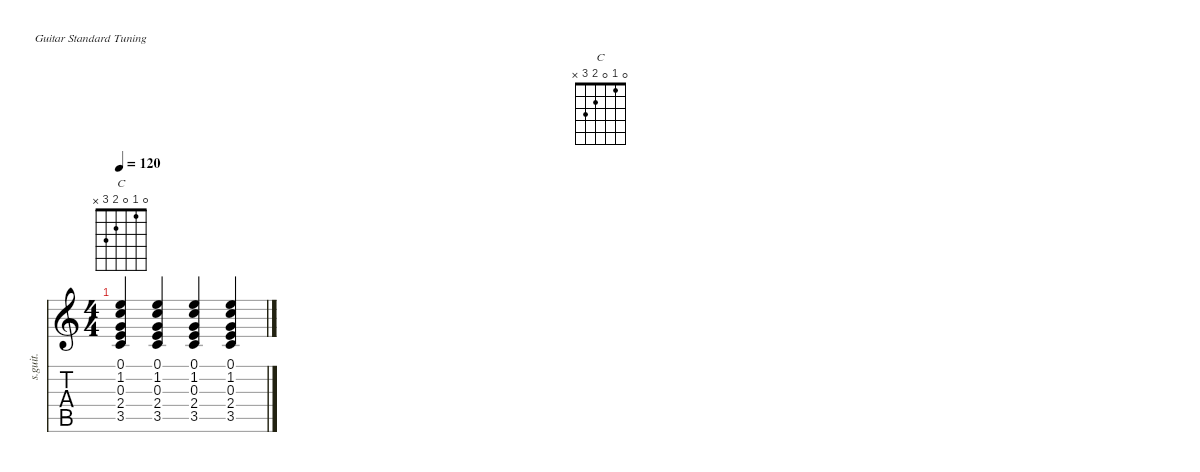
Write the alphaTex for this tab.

\defaultSystemsLayout 4
\hideDynamics
\bracketExtendMode nobrackets
\chordDiagramsInScore
\track ("Steel Guitar" "s.guit.") {instrument acousticguitarsteel}
\staff {score tabs}
\tuning (E4 B3 G3 D3 A2 E2)
\chord ("C" 0 1 0 2 3 x) {showfingering false}
\ts (4 4)
\tempo 120
\clef g2
\ks c
(3.5 2.4 0.3 1.2 0.1).4{ch "C" dy mf instrument acousticguitarsteel beam Up} (3.5 2.4 0.3 1.2 0.1).4{beam Up} (3.5 2.4 0.3 1.2 0.1).4{beam Up} (3.5 2.4 0.3 1.2 0.1).4{beam Up}
